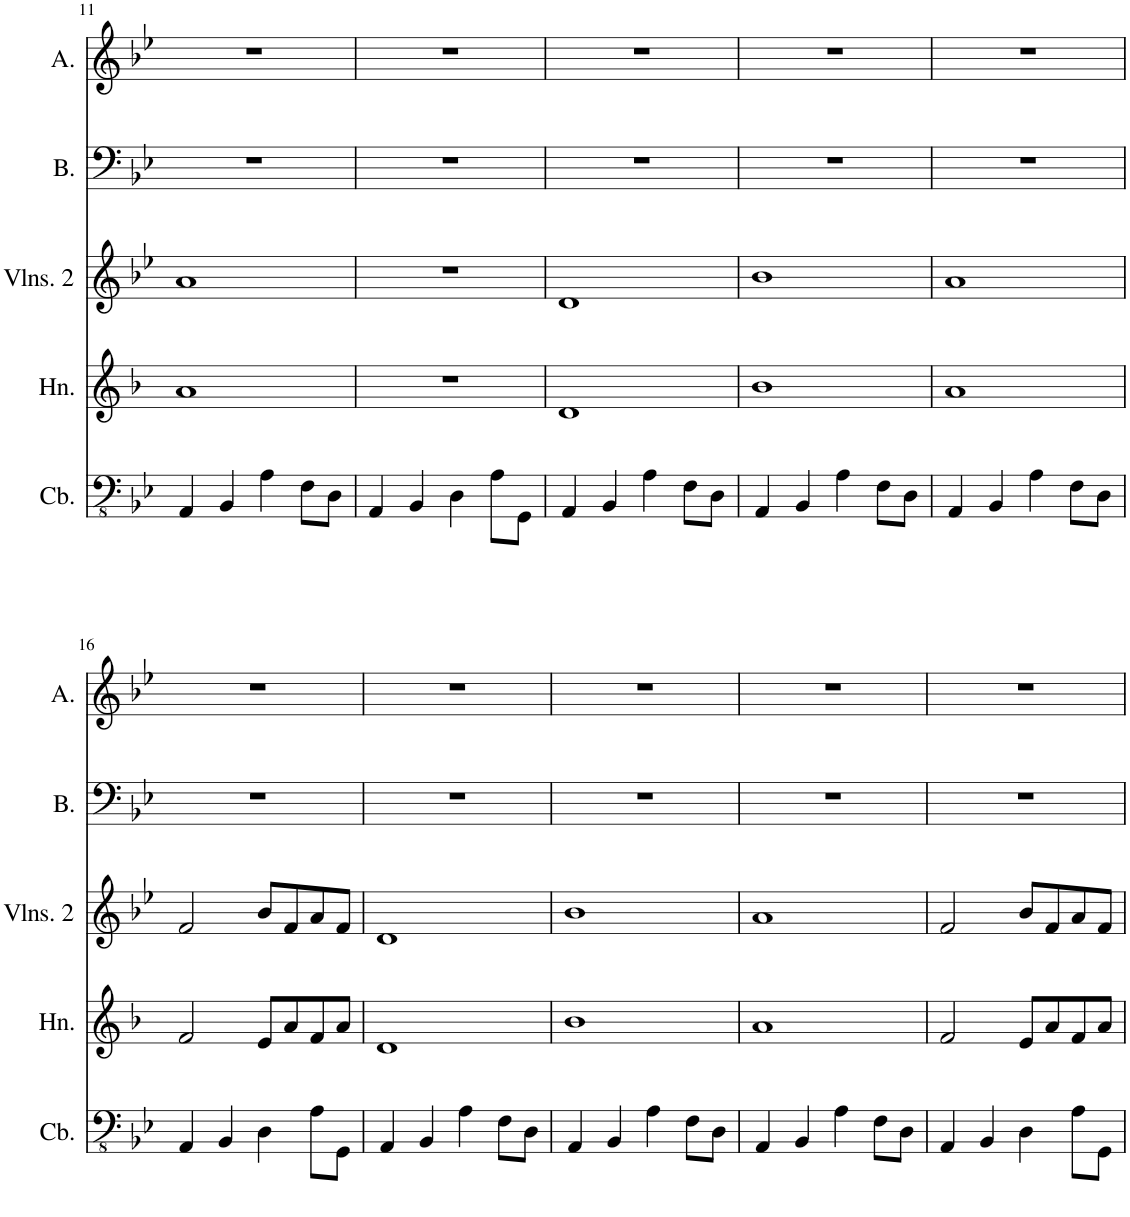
**kern	**kern	**kern	**kern	**kern
*part5	*part4	*part3	*part2	*part1
*staff5	*staff4	*staff3	*staff2	*staff1
*I"Double Bass	*I"Horn	*I"Violins 2	*I"Bass	*I"Alto
*	*I'Hn.	*I'Vlns. 2	*I'B.	*I'A.
!!LO:PB:g=z
*clefFv4	*clefG2	*clefG2	*clefF4	*clefG2
*Trd7c12	*Trd4c7	*	*	*
*k[b-e-]	*k[b-]	*k[b-e-]	*k[b-e-]	*k[b-e-]
*M4/4	*M4/4	*M4/4	*M4/4	*M4/4
=11	=11	=11	=11	=11
4AAA/	1a	1a	1r	1r
4BBB-/	.	.	.	.
4AA\	.	.	.	.
8FF\L	.	.	.	.
8DD\J	.	.	.	.
=12	=12	=12	=12	=12
4AAA/	1r	1r	1r	1r
4BBB-/	.	.	.	.
4DD\	.	.	.	.
8AA\L	.	.	.	.
8GGG\J	.	.	.	.
=13	=13	=13	=13	=13
4AAA/	1d	1d	1r	1r
4BBB-/	.	.	.	.
4AA\	.	.	.	.
8FF\L	.	.	.	.
8DD\J	.	.	.	.
=14	=14	=14	=14	=14
4AAA/	1b-	1b-	1r	1r
4BBB-/	.	.	.	.
4AA\	.	.	.	.
8FF\L	.	.	.	.
8DD\J	.	.	.	.
=15	=15	=15	=15	=15
4AAA/	1a	1a	1r	1r
4BBB-/	.	.	.	.
4AA\	.	.	.	.
8FF\L	.	.	.	.
8DD\J	.	.	.	.
!!LO:LB:g=z
=16	=16	=16	=16	=16
4AAA/	2f/	2f/	1r	1r
4BBB-/	.	.	.	.
4DD\	8e/L	8b-/L	.	.
.	8a/	8f/	.	.
8AA\L	8f/	8a/	.	.
8GGG\J	8a/J	8f/J	.	.
=17	=17	=17	=17	=17
4AAA/	1d	1d	1r	1r
4BBB-/	.	.	.	.
4AA\	.	.	.	.
8FF\L	.	.	.	.
8DD\J	.	.	.	.
=18	=18	=18	=18	=18
4AAA/	1b-	1b-	1r	1r
4BBB-/	.	.	.	.
4AA\	.	.	.	.
8FF\L	.	.	.	.
8DD\J	.	.	.	.
=19	=19	=19	=19	=19
4AAA/	1a	1a	1r	1r
4BBB-/	.	.	.	.
4AA\	.	.	.	.
8FF\L	.	.	.	.
8DD\J	.	.	.	.
=20	=20	=20	=20	=20
4AAA/	2f/	2f/	1r	1r
4BBB-/	.	.	.	.
4DD\	8e/L	8b-/L	.	.
.	8a/	8f/	.	.
8AA\L	8f/	8a/	.	.
8GGG\J	8a/J	8f/J	.	.
=	=	=	=	=
*-	*-	*-	*-	*-
